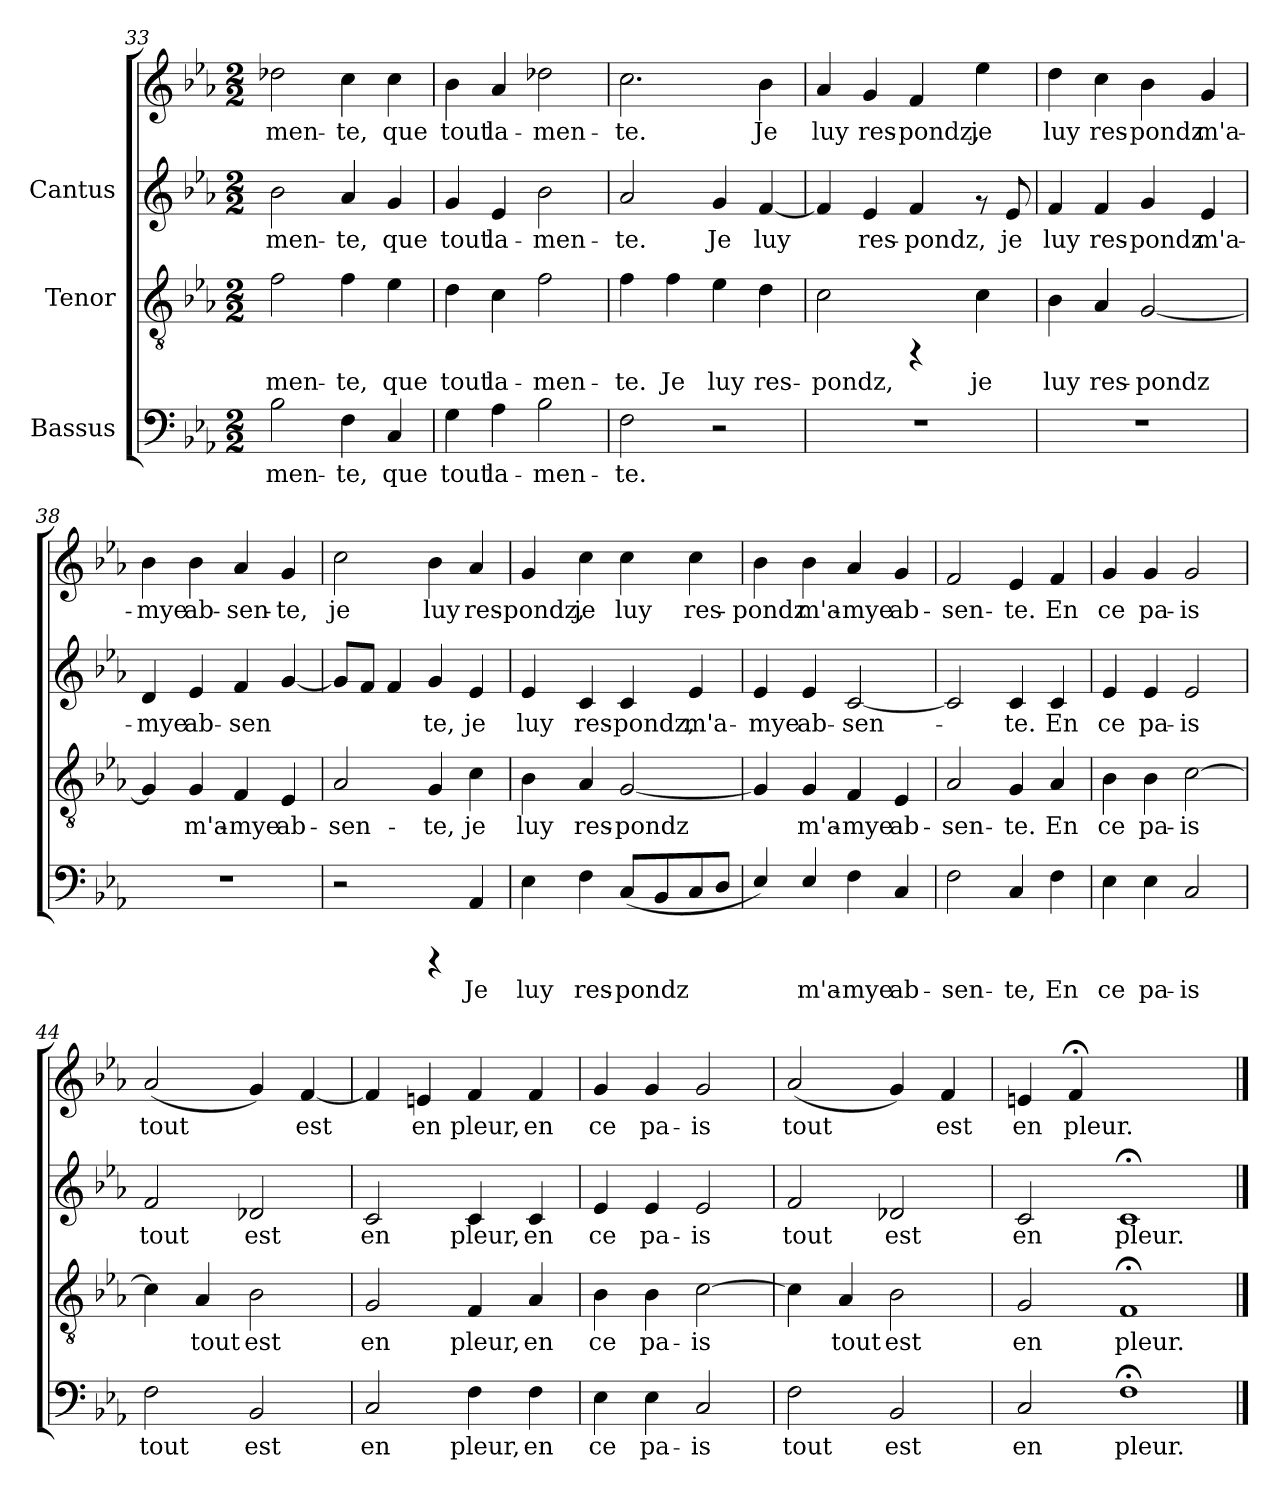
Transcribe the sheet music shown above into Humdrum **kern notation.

**kern	**text	**kern	**text	**kern	**text	**kern	**text
*part3	*part3	*part2	*part2	*part1	*part1	*part1	*part1
*staff4	*staff4	*staff3	*staff3	*staff2	*staff2	*staff1	*staff1
*I"Bassus	*	*I"Tenor	*	*I"Cantus	*	*	*
*clefF4	*	*clefGv2	*	*clefG2	*	*clefG2	*
*k[b-e-a-]	*	*k[b-e-a-]	*	*k[b-e-a-]	*	*k[b-e-a-]	*
*E-:	*	*E-:	*	*E-:	*	*E-:	*
*M2/2	*	*M2/2	*	*M2/2	*	*M2/2	*
=33	=33	=33	=33	=33	=33	=33	=33
!	!LO:LY:b:cj	!	!LO:LY:b:cj	!	!LO:LY:b:cj	!	!LO:LY:b:cj
2B-\	-men-	2f\	-men-	2b-\	men-	2dd-X\	-men-
!	!LO:LY:b:cj	!	!LO:LY:b:cj	!	!LO:LY:b:cj	!	!LO:LY:b:cj
4F\	-te,	4f\	-te,	4a-/	-te,	4cc\	-te,
!	!LO:LY:b:cj	!	!LO:LY:b:cj	!	!LO:LY:b:cj	!	!LO:LY:b:cj
4C/	que	4e-\	que	4g/	que	4cc\	que
=34	=34	=34	=34	=34	=34	=34	=34
!	!LO:LY:b:cj	!	!LO:LY:b:cj	!	!LO:LY:b:cj	!	!LO:LY:b:cj
4G\	tout	4d\	tout	4g/	-tout	4b-\	tout
!	!LO:LY:b:cj	!	!LO:LY:b:cj	!	!LO:LY:b:cj	!	!LO:LY:b:cj
4A-\	la-	4c\	la-	4e-/	la-	4a-/	la-
!	!LO:LY:b:cj	!	!LO:LY:b:cj	!	!LO:LY:b:cj	!	!LO:LY:b:cj
2B-\	-men-	2f\	-men-	2b-\	-men-	2dd-X\	-men-
!!LO:LB:g=z
=35	=35	=35	=35	=35	=35	=35	=35
!	!LO:LY:b:cj	!	!LO:LY:b:cj	!	!LO:LY:b:cj	!	!LO:LY:b:cj
2F\	-te.	4f\	-te.	2a-/	te.	2.cc\	-te.
!	!	!	!LO:LY:b:cj	!	!	!	!
.	.	4f\	Je	.	.	.	.
!	!	!	!LO:LY:b:cj	!	!LO:LY:b:cj	!	!
2r	.	4e-\	luy	4g/	Je	.	.
!	!	!	!LO:LY:b:cj	!	!LO:LY:b:cj	!	!LO:LY:b:cj
.	.	4d\	res-	[<4f/	luy	4b-\	Je
=36	=36	=36	=36	=36	=36	=36	=36
!	!	!	!LO:LY:b:cj	!	!LO:LY:b:cj	!	!LO:LY:b:cj
1r	.	2c\	-pondz,	4f/]	.	4a-/	luy
!	!	!	!	!	!LO:LY:b:cj	!	!LO:LY:b:cj
.	.	.	.	4e-/	res-	4g/	res-
!	!	!	!	!	!LO:LY:b:cj	!	!LO:LY:b:cj
.	.	4rFF	.	4f/	-pondz,	4f/	-pondz,
!	!	!	!LO:LY:b:cj	!	!	!	!LO:LY:b:cj
.	.	4c\	je	8rf	.	4ee-\	je
!	!	!	!	!	!LO:LY:b:cj	!	!
.	.	.	.	8e-/	je	.	.
=37	=37	=37	=37	=37	=37	=37	=37
!	!	!	!LO:LY:b:cj	!	!LO:LY:b:cj	!	!LO:LY:b:cj
1r	.	4B-\	luy	4f/	-luy	4dd\	luy
!	!	!	!LO:LY:b:cj	!	!LO:LY:b:cj	!	!LO:LY:b:cj
.	.	4A-/	res-	4f/	res-	4cc\	res-
!	!	!	!LO:LY:b:cj	!	!LO:LY:b:cj	!	!LO:LY:b:cj
.	.	[<2G/	-pondz	4g/	-pondz	4b-\	-pondz
!	!	!	!	!	!LO:LY:b:cj	!	!LO:LY:b:cj
.	.	.	.	4e-/	m'a-	4g/	m'a-
=38	=38	=38	=38	=38	=38	=38	=38
!	!	!	!LO:LY:b:cj	!	!LO:LY:b:cj	!	!LO:LY:b:cj
1r	.	4G/]	.	4d/	mye	4b-\	-mye
!	!	!	!LO:LY:b:cj	!	!LO:LY:b:cj	!	!LO:LY:b:cj
.	.	4G/	m'a-	4e-/	ab-	4b-\	ab-
!	!	!	!LO:LY:b:cj	!	!LO:LY:b:cj	!	!LO:LY:b:cj
.	.	4F/	-mye	4f/	-sen-	4a-/	-sen-
!	!	!	!LO:LY:b:cj	!	!LO:LY:b:cj	!	!LO:LY:b:cj
.	.	4E-/	ab-	[<4g/	--	4g/	-te,
!!LO:PB:g=z
=39	=39	=39	=39	=39	=39	=39	=39
!	!	!	!LO:LY:b:cj	!	!LO:LY:b:cj	!	!LO:LY:b:cj
2r	.	2A-/	-sen-	8g/L]	-	2cc\	-je
!	!	!	!	!	!LO:LY:b:cj	!	!
.	.	.	.	8f/J	.	.	.
!	!	!	!	!	!LO:LY:b:cj	!	!
.	.	.	.	4f/	.	.	.
!	!	!	!LO:LY:b:cj	!	!LO:LY:b:cj	!	!LO:LY:b:cj
4rCCC	.	4G/	-te,	4g/	te,	4b-\	luy
!	!LO:LY:b:cj	!	!LO:LY:b:cj	!	!LO:LY:b:cj	!	!LO:LY:b:cj
4AA-/	Je	4c\	je	4e-/	je	4a-/	res-
=40	=40	=40	=40	=40	=40	=40	=40
!	!LO:LY:b:cj	!	!LO:LY:b:cj	!	!LO:LY:b:cj	!	!LO:LY:b:cj
4E-\	luy	4B-\	luy	4e-/	-luy	4g/	pondz,
!	!LO:LY:b:cj	!	!LO:LY:b:cj	!	!LO:LY:b:cj	!	!LO:LY:b:cj
4F\	res-	4A-/	res-	4c/	res-	4cc\	je
!	!LO:LY:b:cj	!	!LO:LY:b:cj	!	!LO:LY:b:cj	!	!LO:LY:b:cj
(<8C/L	-pondz	[<2G/	-pondz	4c/	-pondz,	4cc\	luy
!	!LO:LY:b:cj	!	!	!	!	!	!
8BB-/	.	.	.	.	.	.	.
!	!LO:LY:b:cj	!	!	!	!LO:LY:b:cj	!	!LO:LY:b:cj
8C/	.	.	.	4e-/	m'a-	4cc\	res-
!	!LO:LY:b:cj	!	!	!	!	!	!
8D/J	.	.	.	.	.	.	.
=41	=41	=41	=41	=41	=41	=41	=41
!	!LO:LY:b:cj	!	!LO:LY:b:cj	!	!LO:LY:b:cj	!	!LO:LY:b:cj
4E-/)	.	4G/]	.	4e-/	-mye	4b-\	-pondz
!	!LO:LY:b:cj	!	!LO:LY:b:cj	!	!LO:LY:b:cj	!	!LO:LY:b:cj
4E-/	m'a-	4G/	m'a-	4e-/	ab-	4b-\	m'a-
!	!LO:LY:b:cj	!	!LO:LY:b:cj	!	!LO:LY:b:cj	!	!LO:LY:b:cj
4F\	-mye	4F/	-mye	[<2c/	-sen-	4a-/	-mye
!	!LO:LY:b:cj	!	!LO:LY:b:cj	!	!	!	!LO:LY:b:cj
4C/	ab-	4E-/	ab-	.	.	4g/	ab-
=42	=42	=42	=42	=42	=42	=42	=42
!	!LO:LY:b:cj	!	!LO:LY:b:cj	!	!LO:LY:b:cj	!	!LO:LY:b:cj
2F\	-sen-	2A-/	-sen-	2c/]	.	2f/	-sen-
!	!LO:LY:b:cj	!	!LO:LY:b:cj	!	!LO:LY:b:cj	!	!LO:LY:b:cj
4C/	-te,	4G/	-te.	4c/	te.	4e-/	-te.
!	!LO:LY:b:cj	!	!LO:LY:b:cj	!	!LO:LY:b:cj	!	!LO:LY:b:cj
4F\	En	4A-/	En	4c/	En	4f/	En
=43	=43	=43	=43	=43	=43	=43	=43
!	!LO:LY:b:cj	!	!LO:LY:b:cj	!	!LO:LY:b:cj	!	!LO:LY:b:cj
4E-\	ce	4B-\	ce	4e-/	ce	4g/	ce
!	!LO:LY:b:cj	!	!LO:LY:b:cj	!	!LO:LY:b:cj	!	!LO:LY:b:cj
4E-\	pa-	4B-\	pa-	4e-/	pa-	4g/	pa-
!	!LO:LY:b:cj	!	!LO:LY:b:cj	!	!LO:LY:b:cj	!	!LO:LY:b:cj
2C/	-is	[>2c\	-is	2e-/	-is	2g/	-is
!!LO:LB:g=z
=44	=44	=44	=44	=44	=44	=44	=44
!	!LO:LY:b:cj	!	!LO:LY:b:cj	!	!LO:LY:b:cj	!	!LO:LY:b:cj
2F\	tout	4c\]	.	2f/	tout	(<2a-/	tout
!	!	!	!LO:LY:b:cj	!	!	!	!
.	.	4A-/	tout	.	.	.	.
!	!LO:LY:b:cj	!	!LO:LY:b:cj	!	!LO:LY:b:cj	!	!LO:LY:b:cj
2BB-/	est	2B-\	est	2d-X/	est	4g/)	.
!	!	!	!	!	!	!	!LO:LY:b:cj
.	.	.	.	.	.	[<4f/	est
=45	=45	=45	=45	=45	=45	=45	=45
!	!LO:LY:b:cj	!	!LO:LY:b:cj	!	!LO:LY:b:cj	!	!LO:LY:b:cj
2C/	en	2G/	en	2c/	en	4f/]	.
!	!	!	!	!	!	!	!LO:LY:b:cj
.	.	.	.	.	.	4en/	en
!	!LO:LY:b:cj	!	!LO:LY:b:cj	!	!LO:LY:b:cj	!	!LO:LY:b:cj
4F\	pleur,	4F/	pleur,	4c/	pleur,	4f/	pleur,
!	!LO:LY:b:cj	!	!LO:LY:b:cj	!	!LO:LY:b:cj	!	!LO:LY:b:cj
4F\	en	4A-/	en	4c/	en	4f/	en
=46	=46	=46	=46	=46	=46	=46	=46
!	!LO:LY:b:cj	!	!LO:LY:b:cj	!	!LO:LY:b:cj	!	!LO:LY:b:cj
4E-\	ce	4B-\	ce	4e-/	ce	4g/	ce
!	!LO:LY:b:cj	!	!LO:LY:b:cj	!	!LO:LY:b:cj	!	!LO:LY:b:cj
4E-\	pa-	4B-\	pa-	4e-/	pa-	4g/	pa-
!	!LO:LY:b:cj	!	!LO:LY:b:cj	!	!LO:LY:b:cj	!	!LO:LY:b:cj
2C/	-is	[>2c\	-is	2e-/	-is	2g/	-is
=47	=47	=47	=47	=47	=47	=47	=47
!	!LO:LY:b:cj	!	!LO:LY:b:cj	!	!LO:LY:b:cj	!	!LO:LY:b:cj
2F\	tout	4c\]	.	2f/	tout	(<2a-/	tout
!	!	!	!LO:LY:b:cj	!	!	!	!
.	.	4A-/	tout	.	.	.	.
!	!LO:LY:b:cj	!	!LO:LY:b:cj	!	!LO:LY:b:cj	!	!LO:LY:b:cj
2BB-/	est	2B-\	est	2d-X/	est	4g/)	.
!	!	!	!	!	!	!	!LO:LY:b:cj
.	.	.	.	.	.	4f/	est
=48	=48	=48	=48	=48	=48	=48	=48
!	!LO:LY:b:cj	!	!LO:LY:b:cj	!	!LO:LY:b:cj	!	!LO:LY:b:cj
2C/	en	2G/	en	2c/	en	4en/	en
!	!	!	!	!	!	!	!LO:LY:b:cj
.	.	.	.	.	.	4f;</	pleur.
!	!LO:LY:b:cj	!	!LO:LY:b:cj	!	!LO:LY:b:cj	!	!
1F;<	pleur.	1F;<	pleur.	1c;<	pleur.	1ryy	.
==	==	==	==	==	==	==	==
*-	*-	*-	*-	*-	*-	*-	*-
